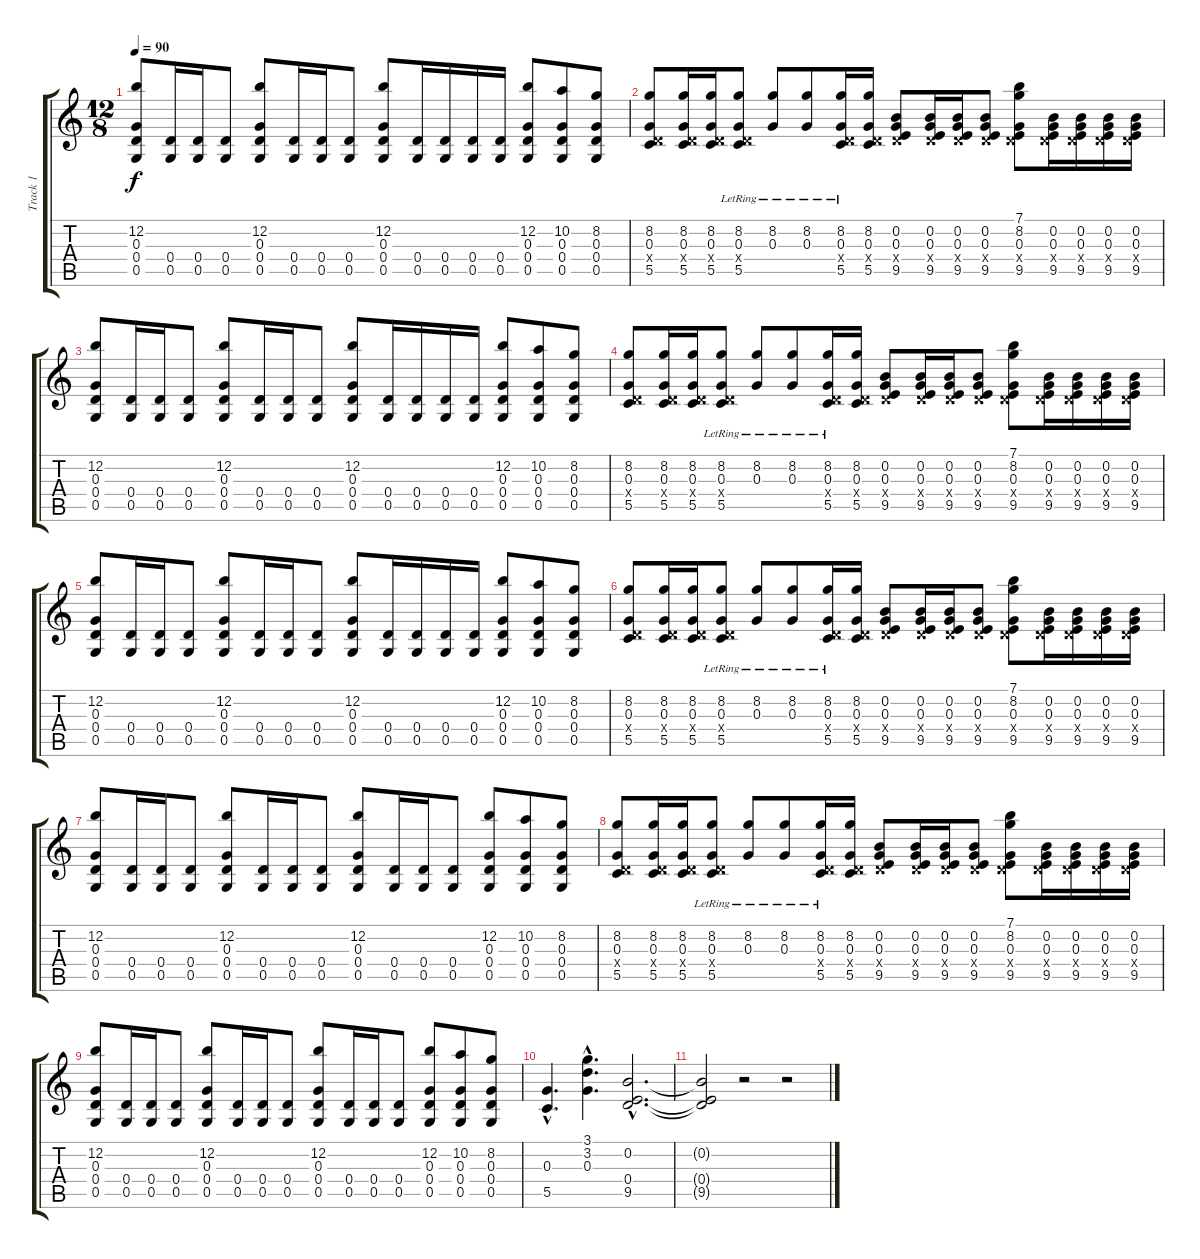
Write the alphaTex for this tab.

\track ("Track 1" "Track 1") {instrument electricguitarjazz}
\staff {score tabs}
\tuning (E4 B3 G3 D3 G2 E2) {hide}
\ts (12 8)
\tempo 90
\clef g2
\ks c
(12.2 0.3 0.4 0.5).8{dy f} (0.4 0.5).16 (0.4 0.5).16 (0.4 0.5).8 (12.2 0.3 0.4 0.5).8 (0.4 0.5).16 (0.4 0.5).16 (0.4 0.5).8 (12.2 0.3 0.4 0.5).8 (0.4 0.5).16 (0.4 0.5).16 (0.4 0.5).16 (0.4 0.5).16 (12.2 0.3 0.4 0.5).8 (10.2 0.3 0.4 0.5).8 (8.2 0.3 0.4 0.5).8 |
(8.2 0.3 0.4{x} 5.5).8 (8.2 0.3 0.4{x} 5.5).16 (8.2 0.3 0.4{x} 5.5).16 (8.2{lr} 0.3{lr} 0.4{x} 5.5{lr}).8 (8.2{lr} 0.3{lr}).8 (8.2{lr} 0.3{lr}).8 (8.2{lr} 0.3{lr} 0.4{x} 5.5{lr}).16 (8.2 0.3 0.4{x} 5.5).16 (0.2 0.3 0.4{x} 9.5).8 (0.2 0.3 0.4{x} 9.5).16 (0.2 0.3 0.4{x} 9.5).16 (0.2 0.3 0.4{x} 9.5).8 (7.1 8.2 0.3 0.4{x} 9.5).8 (0.2 0.3 0.4{x} 9.5).16 (0.2 0.3 0.4{x} 9.5).16 (0.2 0.3 0.4{x} 9.5).16 (0.2 0.3 0.4{x} 9.5).16 |
(12.2 0.3 0.4 0.5).8 (0.4 0.5).16 (0.4 0.5).16 (0.4 0.5).8 (12.2 0.3 0.4 0.5).8 (0.4 0.5).16 (0.4 0.5).16 (0.4 0.5).8 (12.2 0.3 0.4 0.5).8 (0.4 0.5).16 (0.4 0.5).16 (0.4 0.5).16 (0.4 0.5).16 (12.2 0.3 0.4 0.5).8 (10.2 0.3 0.4 0.5).8 (8.2 0.3 0.4 0.5).8 |
(8.2 0.3 0.4{x} 5.5).8 (8.2 0.3 0.4{x} 5.5).16 (8.2 0.3 0.4{x} 5.5).16 (8.2{lr} 0.3{lr} 0.4{x} 5.5{lr}).8 (8.2{lr} 0.3{lr}).8 (8.2{lr} 0.3{lr}).8 (8.2{lr} 0.3{lr} 0.4{x} 5.5{lr}).16 (8.2 0.3 0.4{x} 5.5).16 (0.2 0.3 0.4{x} 9.5).8 (0.2 0.3 0.4{x} 9.5).16 (0.2 0.3 0.4{x} 9.5).16 (0.2 0.3 0.4{x} 9.5).8 (7.1 8.2 0.3 0.4{x} 9.5).8 (0.2 0.3 0.4{x} 9.5).16 (0.2 0.3 0.4{x} 9.5).16 (0.2 0.3 0.4{x} 9.5).16 (0.2 0.3 0.4{x} 9.5).16 |
(12.2 0.3 0.4 0.5).8 (0.4 0.5).16 (0.4 0.5).16 (0.4 0.5).8 (12.2 0.3 0.4 0.5).8 (0.4 0.5).16 (0.4 0.5).16 (0.4 0.5).8 (12.2 0.3 0.4 0.5).8 (0.4 0.5).16 (0.4 0.5).16 (0.4 0.5).16 (0.4 0.5).16 (12.2 0.3 0.4 0.5).8 (10.2 0.3 0.4 0.5).8 (8.2 0.3 0.4 0.5).8 |
(8.2 0.3 0.4{x} 5.5).8 (8.2 0.3 0.4{x} 5.5).16 (8.2 0.3 0.4{x} 5.5).16 (8.2{lr} 0.3{lr} 0.4{x} 5.5{lr}).8 (8.2{lr} 0.3{lr}).8 (8.2{lr} 0.3{lr}).8 (8.2{lr} 0.3{lr} 0.4{x} 5.5{lr}).16 (8.2 0.3 0.4{x} 5.5).16 (0.2 0.3 0.4{x} 9.5).8 (0.2 0.3 0.4{x} 9.5).16 (0.2 0.3 0.4{x} 9.5).16 (0.2 0.3 0.4{x} 9.5).8 (7.1 8.2 0.3 0.4{x} 9.5).8 (0.2 0.3 0.4{x} 9.5).16 (0.2 0.3 0.4{x} 9.5).16 (0.2 0.3 0.4{x} 9.5).16 (0.2 0.3 0.4{x} 9.5).16 |
(12.2 0.3 0.4 0.5).8 (0.4 0.5).16 (0.4 0.5).16 (0.4 0.5).8 (12.2 0.3 0.4 0.5).8 (0.4 0.5).16 (0.4 0.5).16 (0.4 0.5).8 (12.2 0.3 0.4 0.5).8 (0.4 0.5).16 (0.4 0.5).16 (0.4 0.5).8 (12.2 0.3 0.4 0.5).8 (10.2 0.3 0.4 0.5).8 (8.2 0.3 0.4 0.5).8 |
(8.2 0.3 0.4{x} 5.5).8 (8.2 0.3 0.4{x} 5.5).16 (8.2 0.3 0.4{x} 5.5).16 (8.2{lr} 0.3{lr} 0.4{x} 5.5{lr}).8 (8.2{lr} 0.3{lr}).8 (8.2{lr} 0.3{lr}).8 (8.2{lr} 0.3{lr} 0.4{x} 5.5{lr}).16 (8.2 0.3 0.4{x} 5.5).16 (0.2 0.3 0.4{x} 9.5).8 (0.2 0.3 0.4{x} 9.5).16 (0.2 0.3 0.4{x} 9.5).16 (0.2 0.3 0.4{x} 9.5).8 (7.1 8.2 0.3 0.4{x} 9.5).8 (0.2 0.3 0.4{x} 9.5).16 (0.2 0.3 0.4{x} 9.5).16 (0.2 0.3 0.4{x} 9.5).16 (0.2 0.3 0.4{x} 9.5).16 |
(12.2 0.3 0.4 0.5).8 (0.4 0.5).16 (0.4 0.5).16 (0.4 0.5).8 (12.2 0.3 0.4 0.5).8 (0.4 0.5).16 (0.4 0.5).16 (0.4 0.5).8 (12.2 0.3 0.4 0.5).8 (0.4 0.5).16 (0.4 0.5).16 (0.4 0.5).8 (12.2 0.3 0.4 0.5).8 (10.2 0.3 0.4 0.5).8 (8.2 0.3 0.4 0.5).8 |
(0.3{hac} 5.5{hac}).4{d} (3.1{hac} 3.2{hac} 0.3{hac}).4{d} (0.2{hac} 0.4{hac} 9.5{hac}).2{d} |
(0.2{t} 0.4{t} 9.5{t}).2 r.2 r.2
